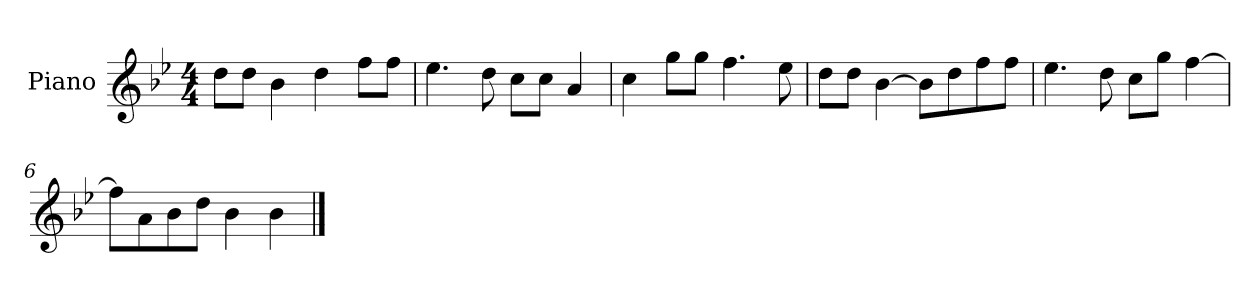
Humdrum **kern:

**kern
*part1
*staff1
*I"Piano
*I'P-no
*clefG2
*k[b-e-]
*M4/4
*MM90
=1
8dd\L
8dd\J
4b-\
4dd\
8ff\L
8ff\J
=2
4.ee-\
8dd\
8cc\L
8cc\J
4a/
=3
4cc\
8gg\L
8gg\J
4.ff\
8ee-\
=4
8dd\L
8dd\J
[4b-\
8b-\L]
8dd\
8ff\
8ff\J
=5
4.ee-\
8dd\
8cc\L
8gg\J
[4ff\
=6
8ff\L]
8a\
8b-\
8dd\J
4b-\
4b-\
==
*-
